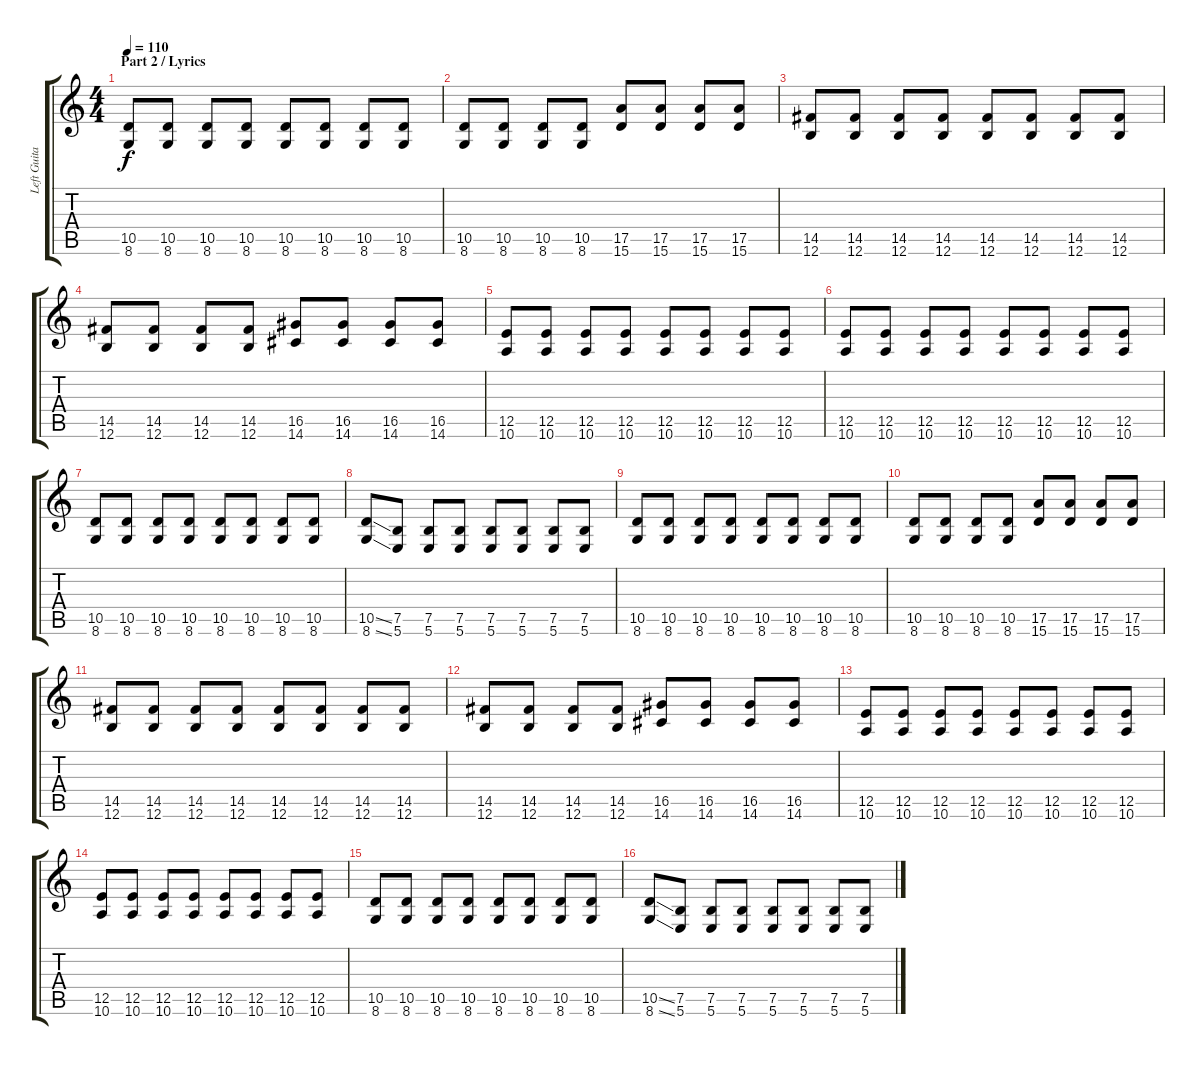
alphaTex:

\track ("Left Guitar" "Left Guita") {instrument distortionguitar}
\staff {score tabs}
\tuning (B3 Gb3 D3 A2 E2 B1) {hide}
\ts (4 4)
\section ("" "Part 2 / Lyrics")
\tempo 110
\clef g2
\ks c
(10.5 8.6).8{dy f} (10.5 8.6).8 (10.5 8.6).8 (10.5 8.6).8 (10.5 8.6).8 (10.5 8.6).8 (10.5 8.6).8 (10.5 8.6).8 |
(10.5 8.6).8 (10.5 8.6).8 (10.5 8.6).8 (10.5 8.6).8 (17.5 15.6).8 (17.5 15.6).8 (17.5 15.6).8 (17.5 15.6).8 |
(14.5 12.6).8 (14.5 12.6).8 (14.5 12.6).8 (14.5 12.6).8 (14.5 12.6).8 (14.5 12.6).8 (14.5 12.6).8 (14.5 12.6).8 |
(14.5 12.6).8 (14.5 12.6).8 (14.5 12.6).8 (14.5 12.6).8 (16.5 14.6).8 (16.5 14.6).8 (16.5 14.6).8 (16.5 14.6).8 |
(12.5 10.6).8 (12.5 10.6).8 (12.5 10.6).8 (12.5 10.6).8 (12.5 10.6).8 (12.5 10.6).8 (12.5 10.6).8 (12.5 10.6).8 |
(12.5 10.6).8 (12.5 10.6).8 (12.5 10.6).8 (12.5 10.6).8 (12.5 10.6).8 (12.5 10.6).8 (12.5 10.6).8 (12.5 10.6).8 |
(10.5 8.6).8 (10.5 8.6).8 (10.5 8.6).8 (10.5 8.6).8 (10.5 8.6).8 (10.5 8.6).8 (10.5 8.6).8 (10.5 8.6).8 |
(10.5{ss} 8.6{ss}).8 (7.5 5.6).8 (7.5 5.6).8 (7.5 5.6).8 (7.5 5.6).8 (7.5 5.6).8 (7.5 5.6).8 (7.5 5.6).8 |
(10.5 8.6).8 (10.5 8.6).8 (10.5 8.6).8 (10.5 8.6).8 (10.5 8.6).8 (10.5 8.6).8 (10.5 8.6).8 (10.5 8.6).8 |
(10.5 8.6).8 (10.5 8.6).8 (10.5 8.6).8 (10.5 8.6).8 (17.5 15.6).8 (17.5 15.6).8 (17.5 15.6).8 (17.5 15.6).8 |
(14.5 12.6).8 (14.5 12.6).8 (14.5 12.6).8 (14.5 12.6).8 (14.5 12.6).8 (14.5 12.6).8 (14.5 12.6).8 (14.5 12.6).8 |
(14.5 12.6).8 (14.5 12.6).8 (14.5 12.6).8 (14.5 12.6).8 (16.5 14.6).8 (16.5 14.6).8 (16.5 14.6).8 (16.5 14.6).8 |
(12.5 10.6).8 (12.5 10.6).8 (12.5 10.6).8 (12.5 10.6).8 (12.5 10.6).8 (12.5 10.6).8 (12.5 10.6).8 (12.5 10.6).8 |
(12.5 10.6).8 (12.5 10.6).8 (12.5 10.6).8 (12.5 10.6).8 (12.5 10.6).8 (12.5 10.6).8 (12.5 10.6).8 (12.5 10.6).8 |
(10.5 8.6).8 (10.5 8.6).8 (10.5 8.6).8 (10.5 8.6).8 (10.5 8.6).8 (10.5 8.6).8 (10.5 8.6).8 (10.5 8.6).8 |
(10.5{ss} 8.6{ss}).8 (7.5 5.6).8 (7.5 5.6).8 (7.5 5.6).8 (7.5 5.6).8 (7.5 5.6).8 (7.5 5.6).8 (7.5 5.6).8
